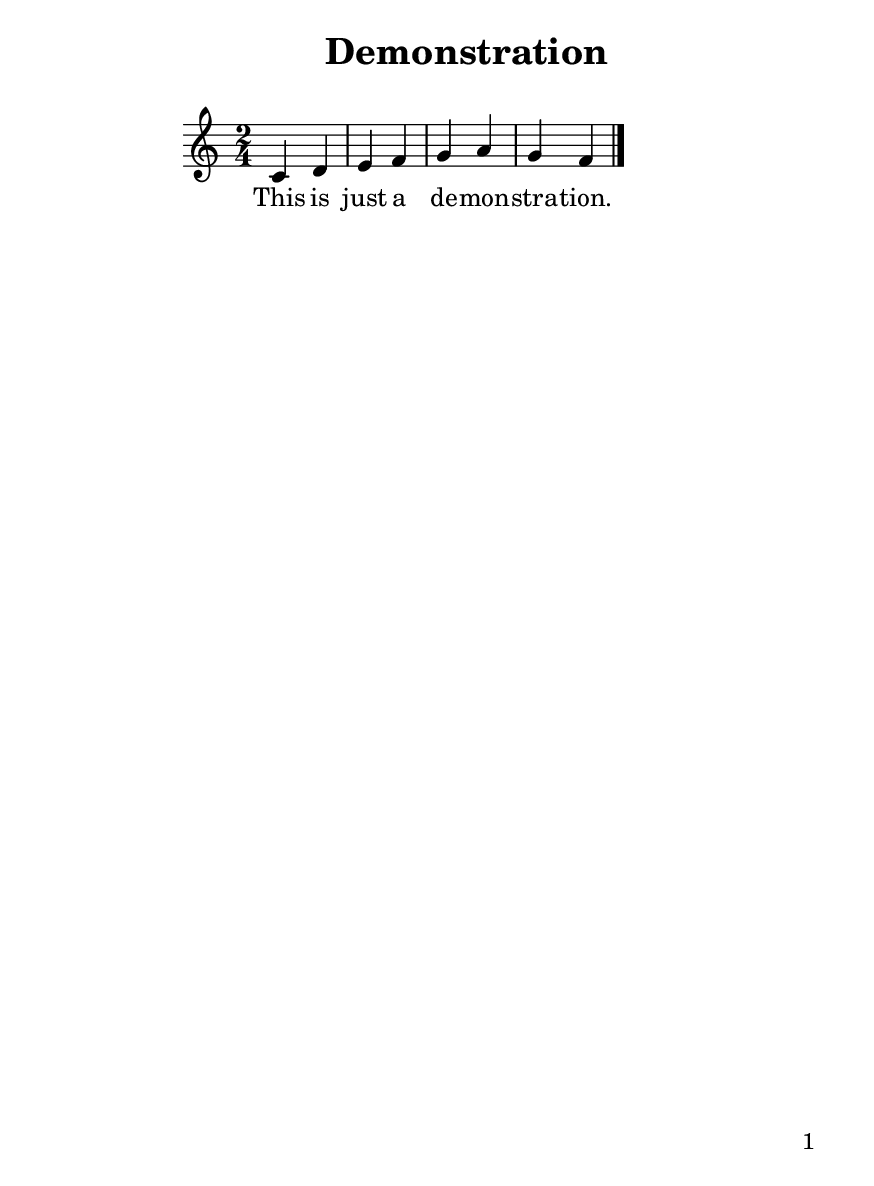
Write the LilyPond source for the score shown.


% define the actual melody of the piece in a variable mel
% Transposing the melody to a key that can be played by the ocarina
mel = \transpose f c {
 \relative c' { \clef violin \numericTimeSignature \time 2/4 \key f \major
  f4 g a bes c d c bes
  \bar "|."}
  }

% define the actual lyrics to the piece in a variable lyr
lyr = \lyricmode {
  This is just a de -- mon -- stra -- tion.
}

% Now we

% Set up the paper
\paper {
  % Paper size
  #(set-paper-size "a5")

  % We want one-sided output, meaning that we use left and right margin instead
  % of inner and outer margin
  two-sided = ##f

  % Increase distance between two lines
  system-system-spacing = #'((padding . 4))

  % Increase the distance between song title and first line
  markup-system-spacing  = #'((padding . 4))

  % Set up the headers and footers:
  % Footers should always have the page number on the right
  evenFooterMarkup = \markup { \fill-line { \null \fromproperty #'page:page-number-string } }
  oddFooterMarkup = \markup { \fill-line { \null \fromproperty #'page:page-number-string } }
  % Headers should always be empty
  evenHeaderMarkup = \markup { }
  oddHeaderMarkup = \markup { }

  % Set up the margins
  left-margin = 2\cm
  right-margin = 1\cm
  top-margin = 1\cm
  bottom-margin = 1\cm
}

% Add all fonts in the directory
#(ly:font-config-add-directory "font/")

% Here we define note names that should be used instead of the standard
% note names (which seem to be hardcoded to be in Dutch for some reason?)
% We have to make sure that the letters in the right column match the correct
% fingerings in the font (here: OcarinaVierLoch.ttf).
newnames =
#`(("c'" . "c")
   ("d'" . "d")
   ("e'" . "e")
   ("f'" . "f")
   ("g'" . "g")
   ("a'" . "a")
   ("b'" . "h"))

% This seems to be a replacement function which I've taken from Valentin Villenave:
% https://lists.gnu.org/archive/html/lilypond-user/2010-10/msg00687.html
myNoteNames =
#(lambda (grob)
   (let* ((default-name (ly:grob-property grob 'text))
          (new-name (assoc-get default-name newnames)))
         (ly:grob-set-property! grob 'text new-name)
   (ly:text-interface::print grob)))

% Now we define a variable that when called by \setocarinatune engraves
% the piece.
                 % create a score with staff and lyrics
setocarinatune = \score { <<
     % A voice which is the melody
     \new Voice = melody {
       <<
         % consting of the actual melody that is stored in the variable mel
         \mel
         % And the note names
         \context NoteNames {
           % align the center of the note names with the center of the note
           % heads
           \override NoteName.X-offset = #ly:self-alignment-interface::aligned-on-x-parent
           \override NoteName.self-alignment-X = #CENTER

           % We want to print the octaves
           \set printOctaveNames = ##t

           % We use the custom font OcarinaVierLoch
           \override NoteName.font-name = "OcarinaVierLoch"

           % Set the font size
           \override NoteName.font-size = #10

           % And use the replacement function from earlier
           \override NoteName #'stencil = #myNoteNames

           % And now the melody again in the NoteNames context
           \mel
         } % end of context NoteNames
       >> % end of Voice
     }

     % Now for some Lyrics:
     \new Lyrics
       \lyricsto melody {
         % We could override the font for the lyrics, but I chose not to
         %\override Lyrics.LyricText.font-name = "Comic Sans MS"

         % Increase the distance under the lyrics, so they are not too close
         % to the next staff
         \override VerticalAxisGroup.nonstaff-unrelatedstaff-spacing = #'((basic-distance . 10))

         % The actual lyrics inside this variable
         \lyr
     } % end of Lyrics
   >>

   % Give a layout output
   \layout { }

   % Give a midi output
   \midi { }
} % end of score

% in order to get the variable setocarinatune which can engrave the whole
% piece. It used the previously defined variables mel and lyr.

% Now we start engraving!
\bookpart {
  % define the header
  \header {
    title = "Demonstration"
  }

  % actually engrave the piece
  \setocarinatune
}
